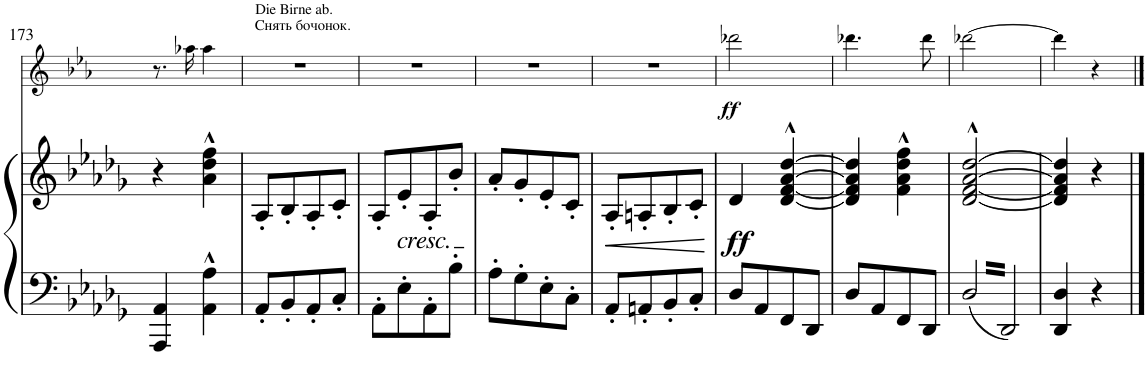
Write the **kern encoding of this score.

**kern	**kern	**dynam	**kern	**dynam
*part2	*part2	*part2	*part1	*part1
*staff3	*staff2	*staff2/3	*staff1	*staff1
*I"PIANO	*	*	*I"Clarinette in B   solo	*
*	*	*	*I'Cl	*
!!LO:PB:g=z
*clefF4	*clefG2	*	*clefG2	*
*	*	*	*Trd1c2	*
*k[b-e-a-d-g-]	*k[b-e-a-d-g-]	*	*k[b-e-a-]	*
*M2/4	*M2/4	*	*M2/4	*
=173	=173	=173	=173	=173
4AAA-/ 4AA-/	4r	.	8.r	.
.	.	.	16aa-X\	.
4AA-\^^ 4A-\^^	4a-\^^ 4dd-\^^ 4ff\^^	.	4aa-\	.
=174	=174	=174	=174	=174
!	!	!	!LO:TX:a:t=Die Birne ab.	!
!	!	!	!LO:TX:a:t=Снять бочонок.	!
8AA-'/L	8A-'/L	.	2r	.
8BB-'/	8B-'/	.	.	.
8AA-'/	8A-'/	.	.	.
8C'/J	8c'/J	.	.	.
=175	=175	=175	=175	=175
8AA-'\L	8A-'/L	.	2r	.
!	!LO:TX:b:i:t=cresc.	!	!	!
8E-'\	8e-'/	.	.	.
8AA-'\	8A-'/	.	.	.
8B-'\J	8b-'/J	.	.	.
=176	=176	=176	=176	=176
8A-'\L	8a-'/L	.	2r	.
8G-'\	8g-'/	.	.	.
8E-'\	8e-'/	.	.	.
8C'\J	8c'/J	.	.	.
=177	=177	=177	=177	=177
!	!	!LO:HP:b	!	!
8AA-'/L	8A-'/L	<	2r	.
8AAn'/	8An'/	.	.	.
8BB-'/	8B-'/	.	.	.
8C'/J	8c'/J	.	.	.
.	.	[	.	.
=178	=178	=178	=178	=178
!	!	!LO:DY:b	!	!LO:DY:b
8D-/L	4d-/	ff	2ddd-X\	ff
8AA-/	.	.	.	.
8FF/	[4d-/^^ [4f/^^ [4a-/^^ [4dd-/^^	.	.	.
8DD-/J	.	.	.	.
=179	=179	=179	=179	=179
8D-/L	4d-/] 4f/] 4a-/] 4dd-/]	.	4.ddd-X\	.
8AA-/	.	.	.	.
8FF/	4f\^^ 4a-\^^ 4dd-\^^ 4ff\^^	.	.	.
8DD-/J	.	.	8ddd-\	.
=180	=180	=180	=180	=180
6.D-/	[2d-/^^ [2f/^^ [2a-/^^ [2dd-/^^	.	[2ddd-X\	.
6.DD-/	.	.	.	.
=181	=181	=181	=181	=181
4DD-/ 4D-/	4d-/] 4f/] 4a-/] 4dd-/]	.	4ddd-\]	.
4r	4r	.	4r	.
==	==	==	==	==
*-	*-	*-	*-	*-
